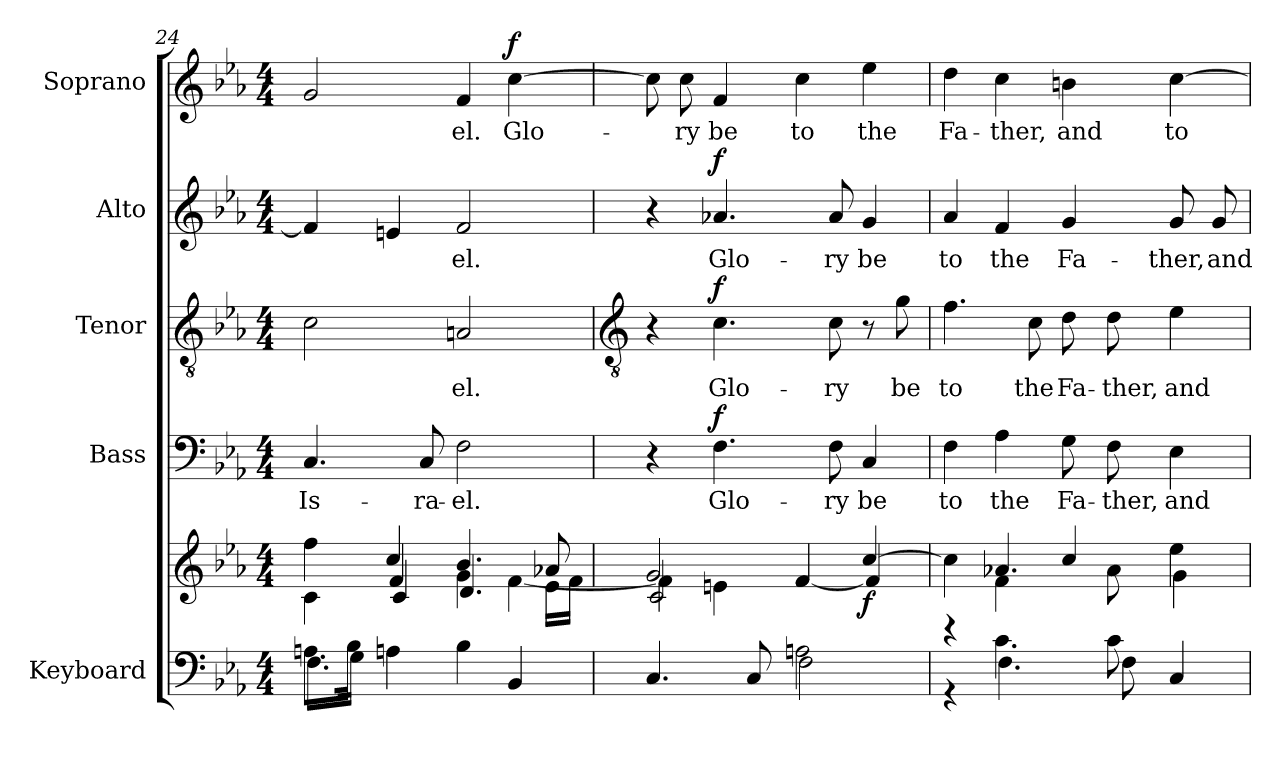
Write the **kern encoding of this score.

**kern	**kern	**dynam	**kern	**text	**dynam	**kern	**text	**dynam	**kern	**text	**dynam	**kern	**text	**dynam
*part5	*part5	*part5	*part4	*part4	*part4	*part3	*part3	*part3	*part2	*part2	*part2	*part1	*part1	*part1
*staff6	*staff5	*staff5/6	*staff4	*staff4	*staff4	*staff3	*staff3	*staff3	*staff2	*staff2	*staff2	*staff1	*staff1	*staff1
*I"Keyboard	*	*	*I"Bass	*	*	*I"Tenor	*	*	*I"Alto	*	*	*I"Soprano	*	*
*	*	*	*I'B	*	*	*I'T	*	*	*I'A	*	*	*I'S	*	*
*clefF4	*clefG2	*	*clefF4	*	*	*clefGv2	*	*	*clefG2	*	*	*clefG2	*	*
*k[b-e-a-]	*k[b-e-a-]	*	*k[b-e-a-]	*	*	*k[b-e-a-]	*	*	*k[b-e-a-]	*	*	*k[b-e-a-]	*	*
*E-:	*E-:	*	*E-:	*	*	*E-:	*	*	*E-:	*	*	*E-:	*	*
*M4/4	*M4/4	*	*M4/4	*	*	*M4/4	*	*	*M4/4	*	*	*M4/4	*	*
=24	=24	=24	=24	=24	=24	=24	=24	=24	=24	=24	=24	=24	=24	=24
*^	*^	*	*	*	*	*	*	*	*	*	*	*	*	*
*	*	*	*^	*	*	*	*	*	*	*	*	*	*	*	*	*
!	!	!	!	!	!	!	!LO:LY:b	!	!	!	!	!	!	!	!	!	!
8.An\L	8.F\L	4ff\	4c\	4ryy	.	4.C	Is-	.	2c	.	.	4f]	.	.	2g	.	.
16B-\J	16G\J	.	.	.	.	.	.	.	.	.	.	.	.	.	.	.	.
2.ryy	4An\	4cc/	4f/	4c/	.	.	.	.	.	.	.	4en	.	.	.	.	.
!	!	!	!	!	!	!	!LO:LY:b	!	!	!	!	!	!	!	!	!	!
.	.	.	.	.	.	8C	-ra-	.	.	.	.	.	.	.	.	.	.
!	!	!	!	!	!	!	!LO:LY:b	!	!	!LO:LY:b	!	!	!LO:LY:b	!	!	!LO:LY:b	!
.	4B-\	4.b-/	4g\	4.d/	.	2F	-el.	.	2An	el.	.	2f	el.	.	4f	el.	.
!	!	!	!	!	!	!	!	!	!	!	!	!	!	!	!	!LO:LY:b	!LO:DY:b
.	4BB-/	.	[4f\	.	.	.	.	.	.	.	.	.	.	.	[4cc	Glo-	f
.	.	8a-X/	.	16e-\LL	.	.	.	.	.	.	.	.	.	.	.	.	.
.	.	.	.	16f\JJ	.	.	.	.	.	.	.	.	.	.	.	.	.
!!LO:LB:g=z
=25	=25	=25	=25	=25	=25	=25	=25	=25	=25	=25	=25	=25	=25	=25	=25	=25	=25
*	*	*	*	*	*	*	*	*	*clefGv2	*	*	*	*	*	*	*	*
2ryy	4.C/	2g/	4f\]	2c/	.	4r	.	.	4r	.	.	4r	.	.	8cc]	.	.
!	!	!	!	!	!	!	!	!	!	!	!	!	!	!	!	!LO:LY:b	!
.	.	.	.	.	.	.	.	.	.	.	.	.	.	.	8cc	ry	.
!	!	!	!	!	!	!	!LO:LY:b	!LO:DY:b	!	!LO:LY:b	!LO:DY:b	!	!LO:LY:b	!LO:DY:b	!	!LO:LY:b	!
.	.	.	4en\	.	.	4.F	Glo-	f	4.c	Glo-	f	4.a-X	Glo-	f	4f	be	.
.	8C/	.	.	.	.	.	.	.	.	.	.	.	.	.	.	.	.
!	!	!	!	!	!	!	!	!	!	!	!	!	!	!	!	!LO:LY:b	!
2An\	2F\	4f/	[4f/	2ryy	.	.	.	.	.	.	.	.	.	.	4cc	to	.
!	!	!	!	!	!	!	!LO:LY:b	!	!	!LO:LY:b	!	!	!LO:LY:b	!	!	!	!
.	.	.	.	.	.	8F	-ry	.	8c	-ry	.	8a-	-ry	.	.	.	.
!	!	!	!	!	!LO:DY:b	!	!LO:LY:b	!	!	!	!	!	!LO:LY:b	!	!	!LO:LY:b	!
.	.	[4cc/	4f/]	.	f	4C	be	.	8r	.	.	4g	be	.	4ee-	the	.
!	!	!	!	!	!	!	!	!	!	!LO:LY:b	!	!	!	!	!	!	!
.	.	.	.	.	.	.	.	.	8g	be	.	.	.	.	.	.	.
*	*	*	*v	*v	*	*	*	*	*	*	*	*	*	*	*	*	*
!!LO:LB:g=z
=26	=26	=26	=26	=26	=26	=26	=26	=26	=26	=26	=26	=26	=26	=26	=26	=26
!	!	!	!	!	!	!LO:LY:b	!	!	!LO:LY:b	!	!	!LO:LY:b	!	!	!LO:LY:b	!
4r	4r	4cc\]	4ryy	.	4F	to	.	4.f	to	.	4a-	to	.	4dd	Fa-	.
!	!	!	!	!	!	!LO:LY:b	!	!	!	!	!	!LO:LY:b	!	!	!LO:LY:b	!
4.c\	4.F\	4f\	4.a-X/	.	4A-	the	.	.	.	.	4f	the	.	4cc	-ther,	.
!	!	!	!	!	!	!	!	!	!LO:LY:b	!	!	!	!	!	!	!
.	.	.	.	.	.	.	.	8c	the	.	.	.	.	.	.	.
!	!	!	!	!	!	!LO:LY:b	!	!	!LO:LY:b	!	!	!LO:LY:b	!	!	!LO:LY:b	!
.	.	4cc/	.	.	8G	Fa-	.	8d	Fa-	.	4g	Fa-	.	4bn	and	.
!	!	!	!	!	!	!LO:LY:b	!	!	!LO:LY:b	!	!	!	!	!	!	!
8c\	8F\	.	8a-\	.	8F	-ther,	.	8d	-ther,	.	.	.	.	.	.	.
!	!	!	!	!	!	!LO:LY:b	!	!	!LO:LY:b	!	!	!LO:LY:b	!	!	!LO:LY:b	!
8ryy	4C/	4ee-\	4g\	.	4E-	and	.	4e-	and	.	8g	-ther,	.	[4cc	to	.
!	!	!	!	!	!	!	!	!	!	!	!	!LO:LY:b	!	!	!	!
8g/yy	.	.	.	.	.	.	.	.	.	.	8g	and	.	.	.	.
*v	*v	*	*	*	*	*	*	*	*	*	*	*	*	*	*	*
*	*v	*v	*	*	*	*	*	*	*	*	*	*	*	*	*
=	=	=	=	=	=	=	=	=	=	=	=	=	=	=
*-	*-	*-	*-	*-	*-	*-	*-	*-	*-	*-	*-	*-	*-	*-
